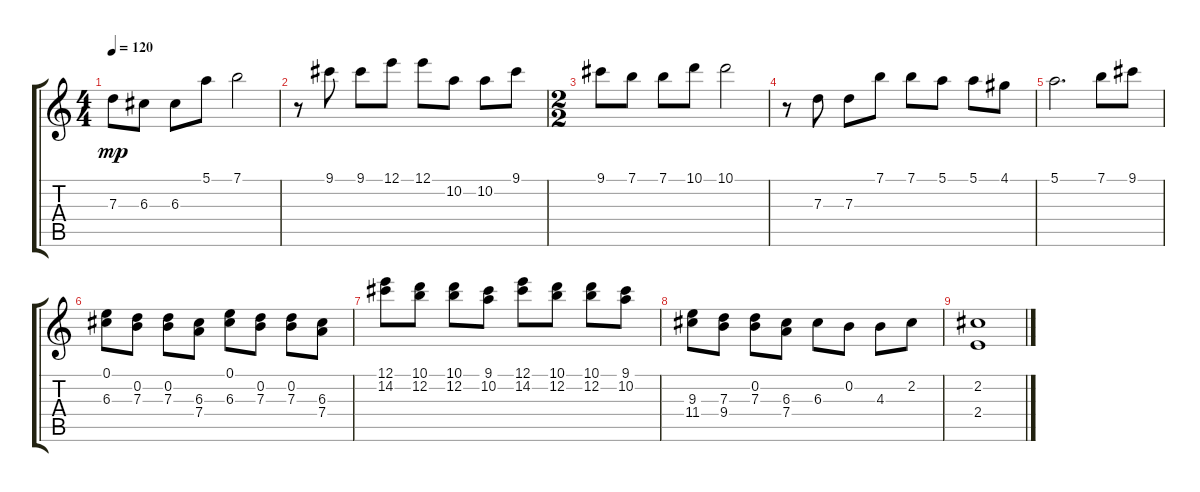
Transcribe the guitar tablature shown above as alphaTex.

\track "" {solo instrument acousticguitarsteel}
\staff {score tabs}
\tuning (E4 B3 G3 D3 A2 E2) {hide}
\ts (4 4)
\tempo 120
\clef g2
\ks c
7.3.8{dy mp} 6.3.8 6.3.8 5.1.8 7.1.2 |
r.8 9.1.8 9.1.8 12.1.8 12.1.8 10.2.8 10.2.8 9.1.8 |
\ts (2 2)
9.1.8 7.1.8 7.1.8 10.1.8 10.1.2 |
r.8 7.3.8 7.3.8 7.1.8 7.1.8 5.1.8 5.1.8 4.1.8 |
5.1.2{d} 7.1.8 9.1.8 |
(0.1 6.3).8 (0.2 7.3).8 (0.2 7.3).8 (6.3 7.4).8 (0.1 6.3).8 (0.2 7.3).8 (0.2 7.3).8 (6.3 7.4).8 |
(12.1 14.2).8 (10.1 12.2).8 (10.1 12.2).8 (9.1 10.2).8 (12.1 14.2).8 (10.1 12.2).8 (10.1 12.2).8 (9.1 10.2).8 |
(9.3 11.4).8 (7.3 9.4).8 (0.2 7.3).8 (6.3 7.4).8 6.3.8 0.2.8 4.3.8 2.2.8 |
(2.2 2.4).1
